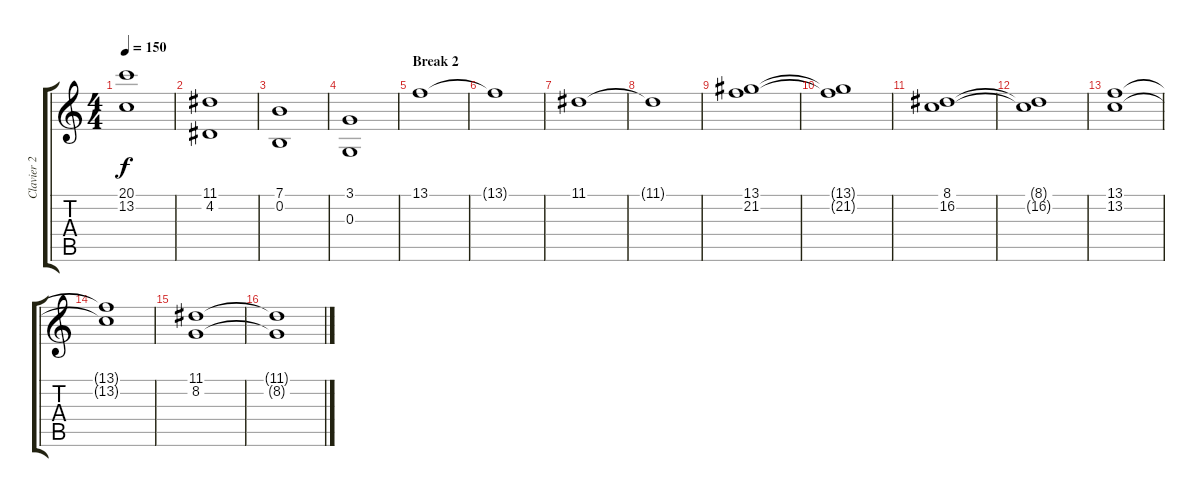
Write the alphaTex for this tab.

\track ("Clavier 2" "Clavier 2") {instrument pad2warm}
\staff {score tabs}
\tuning (E4 B3 G3 D3 A2 E2) {hide}
\ts (4 4)
\tempo 150
\clef g2
\ks c
(20.1 13.2).1{dy f} |
(11.1 4.2).1 |
(7.1 0.2).1 |
(3.1 0.3).1 |
\section ("" "Break 2")
13.1.1 |
13.1{t}.1 |
11.1.1 |
11.1{t}.1 |
(13.1 21.2).1 |
(13.1{t} 21.2{t}).1 |
(8.1 16.2).1 |
(8.1{t} 16.2{t}).1 |
(13.1 13.2).1 |
(13.1{t} 13.2{t}).1 |
(11.1 8.2).1 |
(11.1{t} 8.2{t}).1
